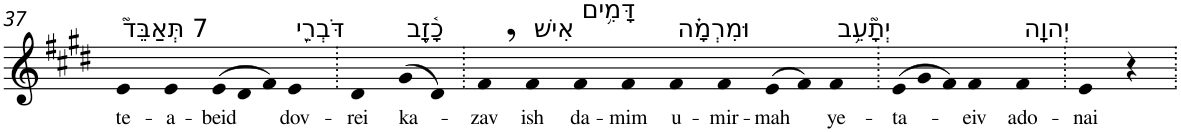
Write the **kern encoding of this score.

**kern	**text
*part1	*part1
*staff1	*staff1
*I"Piano	*
*I'Pno	*
!!LO:PB:g=z
*clefG2	*
*k[f#c#g#d#]	*
*E:	*
=37	=37
!LO:TX:a:t=7 תְּאַבֵּד֮	!
!	!LO:LY:b
4e	te-
!	!LO:LY:b
4e	-a-
*Xtuplet	*
!	!LO:LY:b
(>12e	-beid
12d#	.
12f#)	.
!LO:TX:a:t=דֹּבְרֵ֪י	!
!	!LO:LY:b
4e	dov-
=38.	=38.
!	!LO:LY:b
4d#	-rei
!LO:TX:a:t=כָ֫זָ֥ב	!
!	!LO:LY:b
(>8g#	ka-
8d#)	.
=39.	=39.
!	!LO:LY:b
4f#,	-zav
!LO:TX:a:t=אִישׁ	!
!	!LO:LY:b
4f#	ish
!LO:TX:a:t=דָּמִ֥ים	!
!	!LO:LY:b
4f#	da-
!	!LO:LY:b
4f#	-mim
!LO:TX:a:t=וּמִרְמָ֗ה	!
!	!LO:LY:b
4f#	u-
!	!LO:LY:b
4f#	-mir-
!	!LO:LY:b
(>8e	-mah
8f#)	.
!LO:TX:a:t=יְתָ֘עֵ֥ב	!
!	!LO:LY:b
4f#	ye-
=40.	=40.
!	!LO:LY:b
(>12e	-ta-
12g#	.
12f#)	.
!	!LO:LY:b
4f#	-eiv
!LO:TX:a:t=יְהוָֽה	!
!	!LO:LY:b
4f#	ado-
=41.	=41.
!	!LO:LY:b
4e	-nai
4r	.
=.	=.
*-	*-
